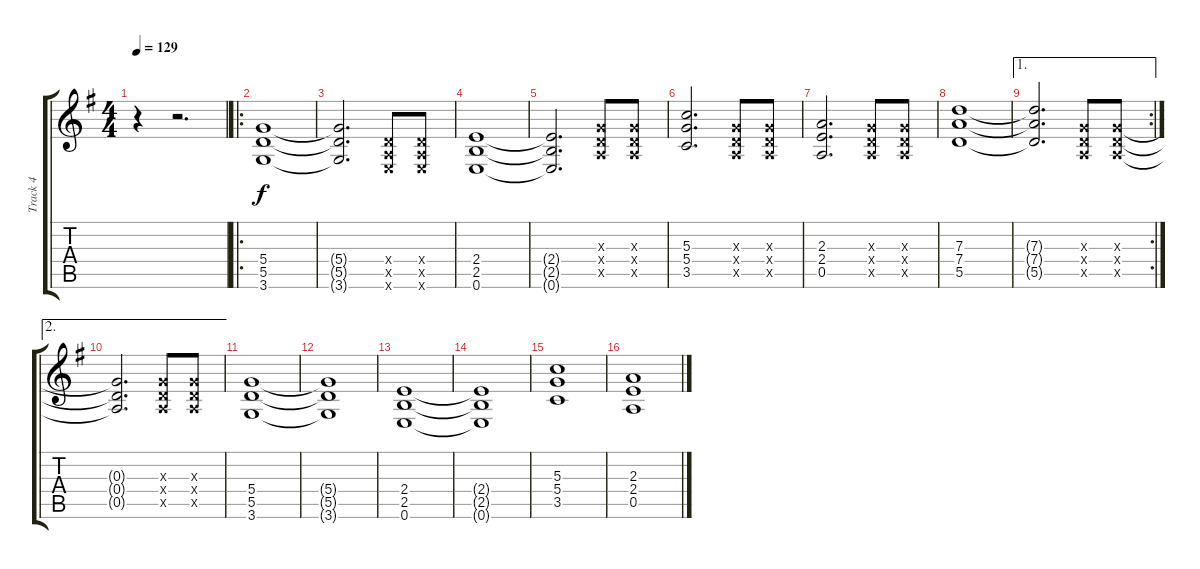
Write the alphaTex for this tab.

\track ("Track 4" "Track 4") {instrument distortionguitar}
\staff {score tabs}
\tuning (E4 B3 G3 D3 A2 E2) {hide}
\ts (4 4)
\tempo 129
\clef g2
\ks g
r.4{dy f} r.2{d} |
\ro
(5.4 5.5 3.6).1 |
(5.4{t} 5.5{t} 3.6{t}).2{d} (0.4{x} 0.5{x} 0.6{x}).8 (0.4{x} 0.5{x} 0.6{x}).8 |
(2.4 2.5 0.6).1 |
(2.4{t} 2.5{t} 0.6{t}).2{d} (0.3{x} 0.4{x} 0.5{x}).8 (0.3{x} 0.4{x} 0.5{x}).8 |
(5.3 5.4 3.5).2{d} (0.3{x} 0.4{x} 0.5{x}).8 (0.3{x} 0.4{x} 0.5{x}).8 |
(2.3 2.4 0.5).2{d} (0.3{x} 0.4{x} 0.5{x}).8 (0.3{x} 0.4{x} 0.5{x}).8 |
(7.3 7.4 5.5).1 |
\ae 1
\rc 2
(7.3{t} 7.4{t} 5.5{t}).2{d} (0.3{x} 0.4{x} 0.5{x}).8 (0.3{x} 0.4{x} 0.5{x}).8 |
\ae 2
(0.3{t} 0.4{t} 0.5{t}).2{d} (0.3{x} 0.4{x} 0.5{x}).8 (0.3{x} 0.4{x} 0.5{x}).8 |
(5.4 5.5 3.6).1 |
(5.4{t} 5.5{t} 3.6{t}).1 |
(2.4 2.5 0.6).1 |
(2.4{t} 2.5{t} 0.6{t}).1 |
(5.3 5.4 3.5).1 |
(2.3 2.4 0.5).1
